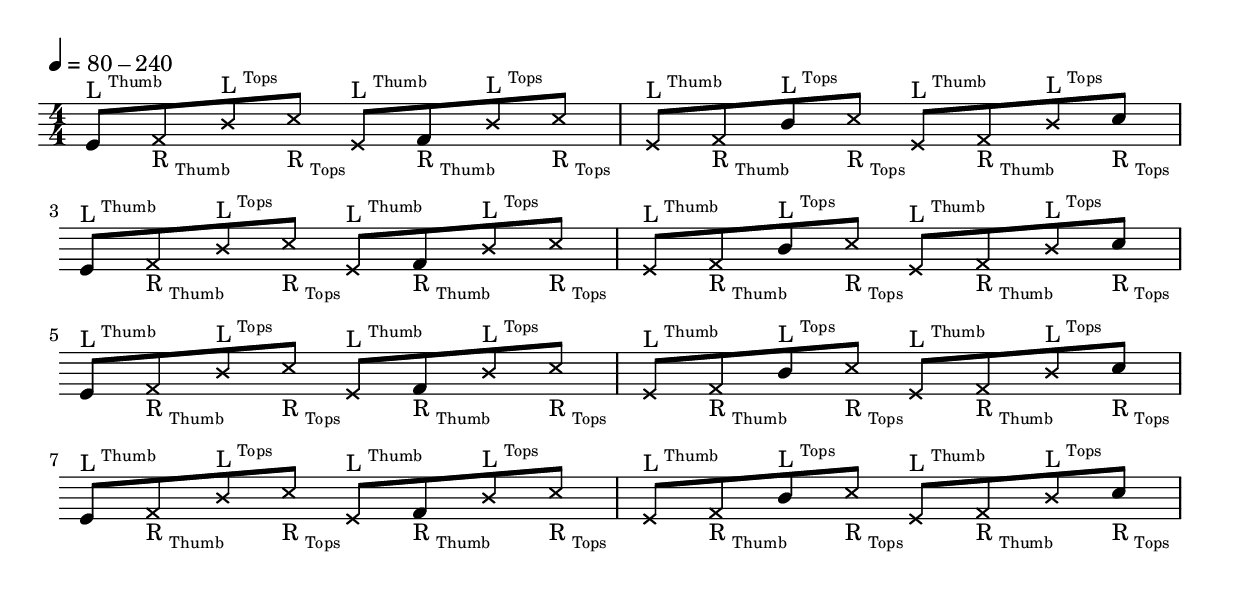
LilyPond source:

\version "2.24.1"
\include "../global.ly"

\layout {
  indent = -3.5
}

\relative {
  \defaultScoreSettings
  \tempo 4 = 80 - 240
  \time 4/4

  \rimNote

  \repeat unfold 4 { 
    \once \defaultNote e'8^\LThumbTop                     f_\RThumbBtm                    b^\LTopsTop                    c_\RTopsBtm 
                       e,8^\LThumbTop  \once \defaultNote f_\RThumbBtm                    b^\LTopsTop                    c_\RTopsBtm 
                       e,8^\LThumbTop                     f_\RThumbBtm \once \defaultNote b^\LTopsTop                    c_\RTopsBtm 
                       e,8^\LThumbTop                     f_\RThumbBtm                    b^\LTopsTop \once \defaultNote c_\RTopsBtm 
    \break
  }

  \resetNoteHead
}